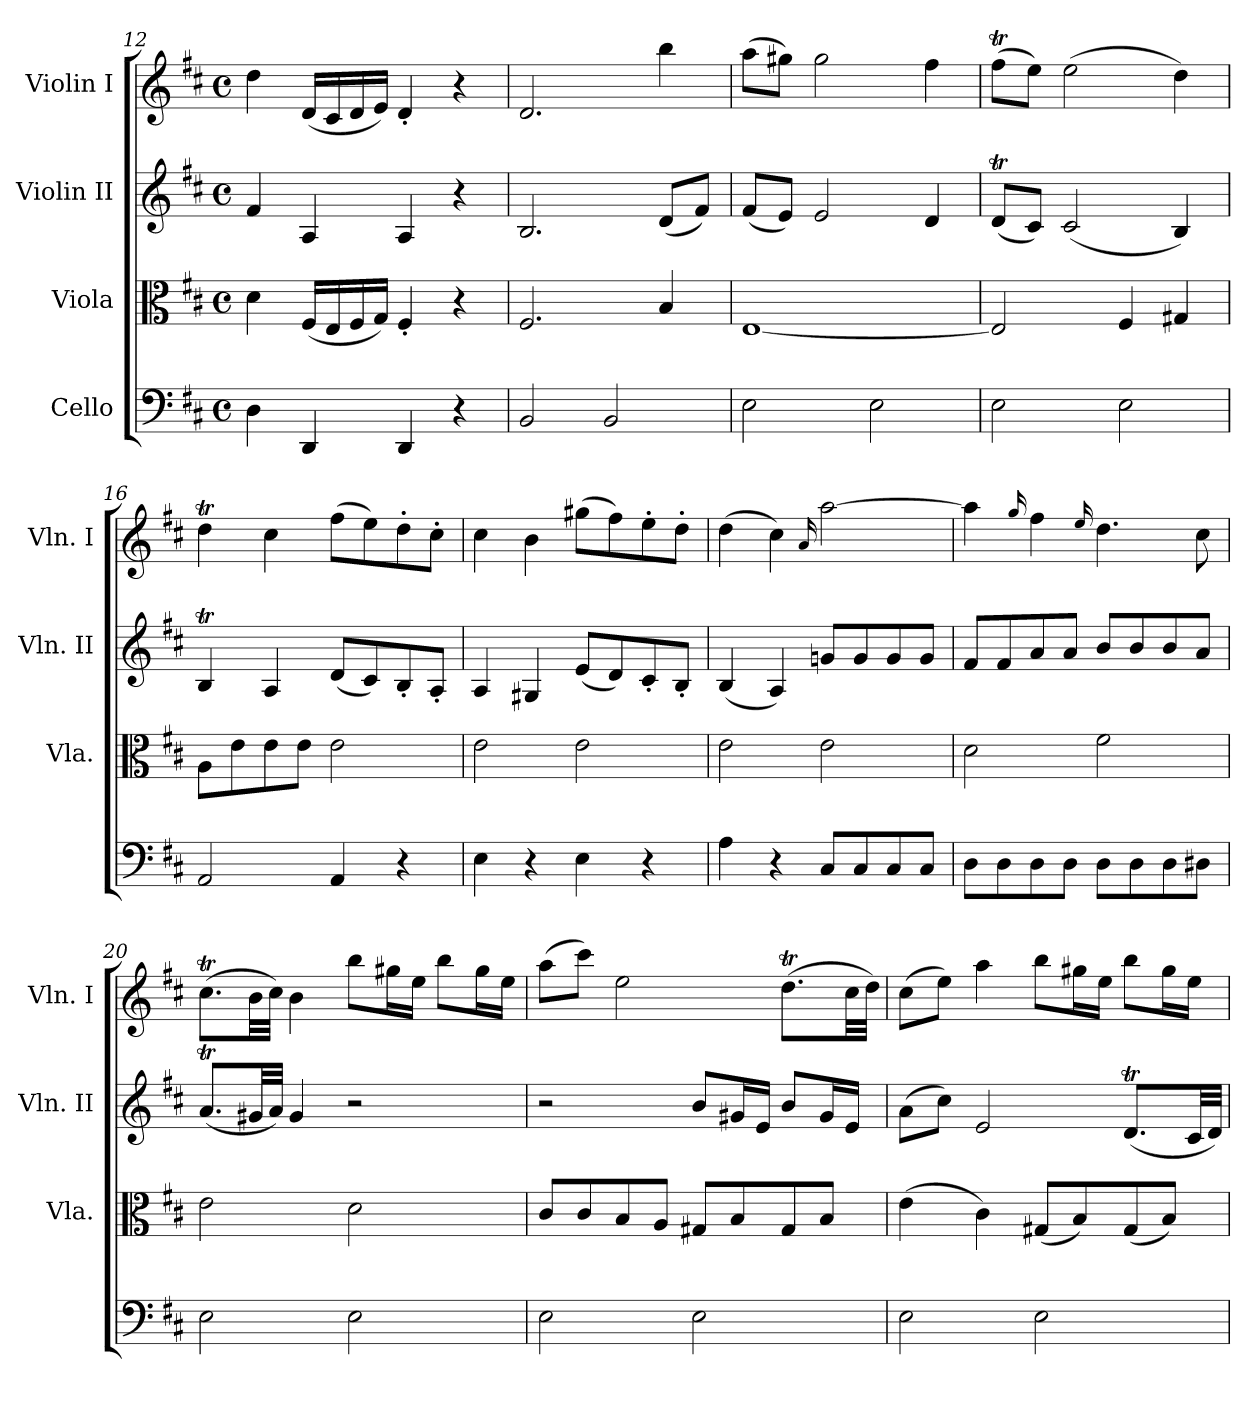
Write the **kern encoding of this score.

**kern	**kern	**kern	**kern
*part4	*part3	*part2	*part1
*staff4	*staff3	*staff2	*staff1
*I"Cello	*I"Viola	*I"Violin II	*I"Violin I
*	*I'Vla.	*I'Vln. II	*I'Vln. I
*clefF4	*clefC3	*clefG2	*clefG2
*k[f#c#]	*k[f#c#]	*k[f#c#]	*k[f#c#]
*D:	*D:	*D:	*D:
*M4/4	*M4/4	*M4/4	*M4/4
*met(c)	*met(c)	*met(c)	*met(c)
=12	=12	=12	=12
4D	4d	4f#	4dd
4DD	(16F#LL	4A	(16dLL
.	16E	.	16c#
.	16F#	.	16d
.	16GJJ)	.	16eJJ)
4DD	4F#'	4A	4d'
4r	4r	4r	4r
=13	=13	=13	=13
2BB	2.F#	2.B	2.d
2BB	.	.	.
.	4B	(8dL	4bb
.	.	8f#J)	.
=14	=14	=14	=14
2E	[1E	(8f#L	(8aaL
.	.	8eJ)	8gg#XJ)
.	.	2e	2gg#
2E	.	.	.
.	.	4d	4ff#
=15	=15	=15	=15
2E	2E]	(8dTL	(8ff#tL
.	.	8c#J)	8eeJ)
.	.	(2c#	(2ee
2E	4F#	.	.
.	4G#X	4B)	4dd)
=16	=16	=16	=16
2AA	8AL	4BT	4ddT
.	8e	.	.
.	8e	4A	4cc#
.	8eJ	.	.
4AA	2e	(8dL	(8ff#L
.	.	8c#)	8ee)
4r	.	8B'	8dd'
.	.	8A'J	8cc#'J
=17	=17	=17	=17
4E	2e	4A	4cc#
4r	.	4G#X	4b
4E	2e	(8eL	(8gg#XL
.	.	8d)	8ff#)
4r	.	8c#'	8ee'
.	.	8B'J	8dd'J
=18	=18	=18	=18
4A	2e	(4B	(4dd
4r	.	4A)	4cc#)
.	.	.	16qqa/
8C#L	2e	8gnL	[2aa
8C#	.	8g	.
8C#	.	8g	.
8C#J	.	8gJ	.
=19	=19	=19	=19
8DL	2d	8f#L	4aa]
8D	.	8f#	.
.	.	.	16qqgg/
8D	.	8a	4ff#
8DJ	.	8aJ	.
.	.	.	16qqee/
8DL	2f#	8bL	4.dd
8D	.	8b	.
8D	.	8b	.
8D#XJ	.	8aJ	8cc#
=20	=20	=20	=20
2E	2e	(8.aTL	(8.cc#tL
.	.	32g#XLL	32bLL
.	.	32aJJJ)	32cc#JJJ)
.	.	4g#	4b
2E	2d	2r	8bbL
.	.	.	16gg#XL
.	.	.	16eeJJ
.	.	.	8bbL
.	.	.	16gg#L
.	.	.	16eeJJ
=21	=21	=21	=21
2E	8c#L	2r	(8aaL
.	8c#	.	8ccc#J)
.	8B	.	2ee
.	8AJ	.	.
2E	8G#XL	8bL	.
.	8B	16g#XL	.
.	.	16eJJ	.
.	8G#	8bL	(8.ddTL
.	8BJ	16g#L	.
.	.	16eJJ	32cc#LL
.	.	.	32ddJJJ)
=22	=22	=22	=22
2E	(4e	(8aL	(8cc#L
.	.	8cc#J)	8eeJ)
.	4c#)	2e	4aa
2E	(8G#XL	.	8bbL
.	8B)	.	16gg#XL
.	.	.	16eeJJ
.	(8G#	(8.dTL	8bbL
.	8BJ)	.	16gg#L
.	.	32c#LL	16eeJJ
.	.	32dJJJ)	.
=	=	=	=
*-	*-	*-	*-
